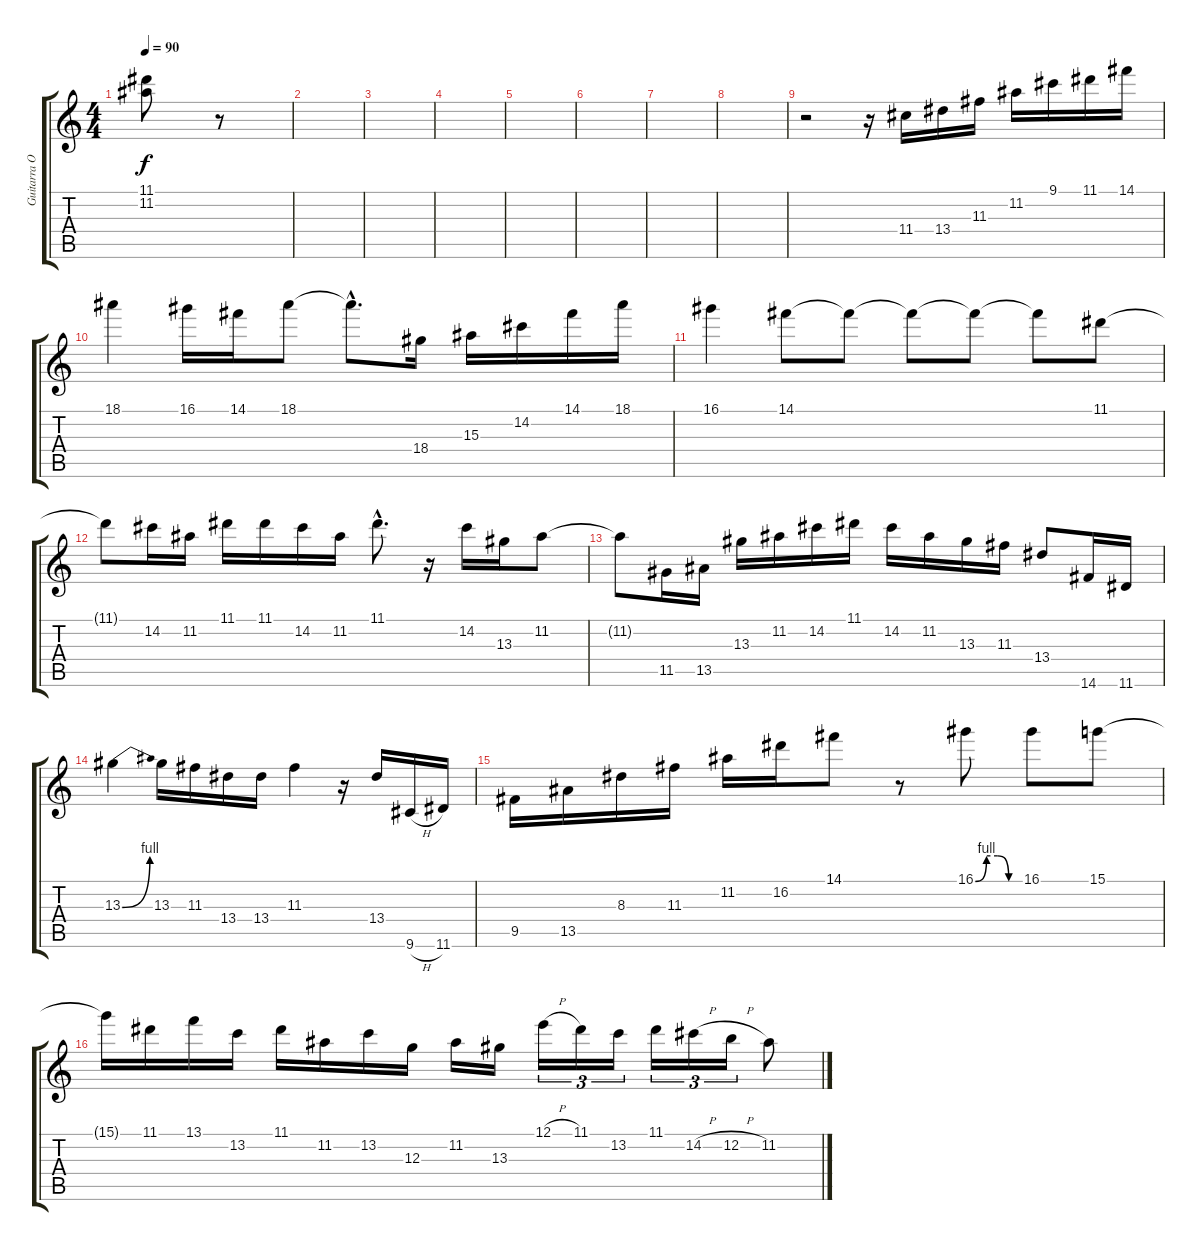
\track ("Guitarra Overdrive (Solo)" "Guitarra O") {instrument overdrivenguitar}
\staff {score tabs}
\tuning (E4 B3 G3 D3 A2 E2) {hide}
\ts (4 4)
\tempo 90
\clef g2
\ks c
(11.1 11.2).8{dy f} r.8 |
|
|
|
|
|
|
|
r.2 r.16 11.4.16 13.4.16 11.3.16 11.2.16 9.1.16 11.1.16 14.1.16 |
18.1.4 16.1.16 14.1.16 18.1.8 18.1{hac t}.8{d} 18.4.16 15.3.16 14.2.16 14.1.16 18.1.16 |
16.1.4 14.1.8 14.1{t}.8 14.1{t}.8 14.1{t}.8 14.1{t}.8 11.1.8 |
11.1{t}.8 14.2.16 11.2.16 11.1.16 11.1.16 14.2.16 11.2.16 11.1{hac}.8{d} r.16 14.2.16 13.3.16 11.2.8 |
11.2{t}.8 11.5.16 13.5.16 13.3.16 11.2.16 14.2.16 11.1.16 14.2.16 11.2.16 13.3.16 11.3.16 13.4.8 14.6.16 11.6.16 |
13.3{be (bend 0 0 60 4)}.4 13.3.16 11.3.16 13.4.16 13.4.16 11.3.4 r.16 13.4.16 9.6{h}.16 11.6.16 |
9.5.16 13.5.16 8.3.16 11.3.16 11.2.16 16.2.16 14.1.8 r.8 16.1{be (custom 0 0 15 4 30 4 45 0 60 0)}.8 16.1.8 15.1.8 |
15.1{t}.16 11.1.16 13.1.16 13.2.16 11.1.16 11.2.16 13.2.16 12.3.16 11.2.16 13.3.16 12.1{h}.16{tu (3 2)} 11.1.16{tu (3 2)} 13.2.16{tu (3 2)} 11.1.16{tu (3 2)} 14.2{h}.16{tu (3 2)} 12.2{h}.16{tu (3 2)} 11.2.8
